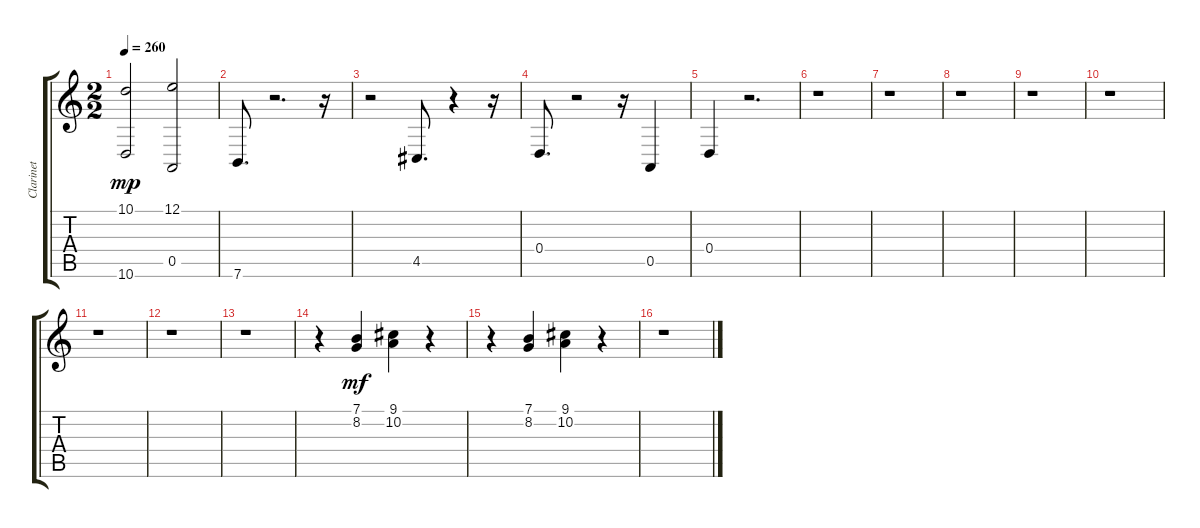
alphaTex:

\track ("Clarinet" "Clarinet") {instrument clarinet}
\staff {score tabs}
\tuning (E4 B3 G3 D3 A2 E2) {hide}
\ts (2 2)
\tempo 260
\clef g2
\ks c
(10.1 10.6).2{dy mp} (12.1 0.5).2 |
7.6.8{d} r.2{d} r.16 |
r.2 4.5.8{d} r.4 r.16 |
0.4.8{d} r.2 r.16 0.5.4 |
0.4.4 r.2{d} |
r.1 |
r.1 |
r.1 |
r.1 |
r.1 |
r.1 |
r.1 |
r.1 |
r.4 (7.1 8.2).4{dy mf} (9.1 10.2).4 r.4 |
r.4 (7.1 8.2).4 (9.1 10.2).4 r.4 |
r.1
